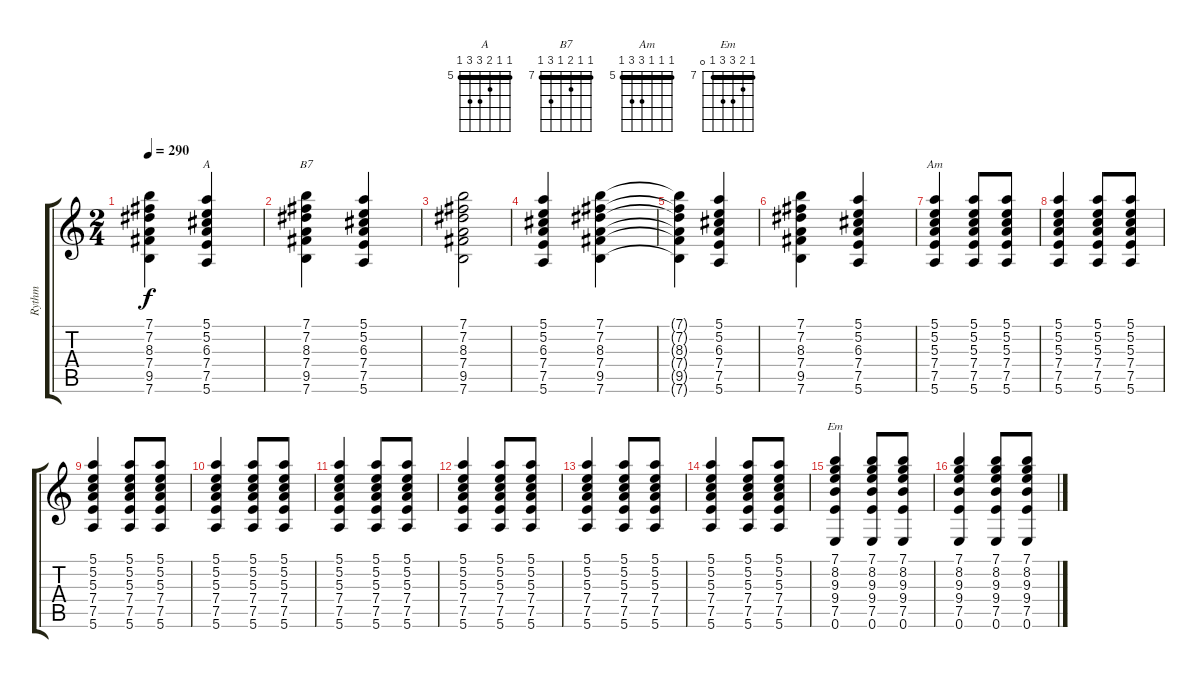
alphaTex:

\track ("Rythm" "Rythm") {instrument acousticguitarsteel}
\staff {score tabs}
\tuning (E4 B3 G3 D3 A2 E2) {hide}
\chord ("A" 5 5 6 7 7 5) {firstfret 5 barre 5}
\chord ("B7" 7 7 8 7 9 7) {firstfret 7 barre 7}
\chord ("Am" 5 5 5 7 7 5) {firstfret 5 barre 5}
\chord ("Em" 7 8 9 9 7 0) {firstfret 7 barre 7}
\ts (2 4)
\tempo 290
\clef g2
\ks c
(7.1{t} 7.2{t} 8.3{t} 7.4{t} 9.5{t} 7.6{t}).4{dy f} (5.1 5.2 6.3 7.4 7.5 5.6).4{ch "A"} |
(7.1 7.2 8.3 7.4 9.5 7.6).4{ch "B7"} (5.1 5.2 6.3 7.4 7.5 5.6).4 |
(7.1 7.2 8.3 7.4 9.5 7.6).2 |
(5.1 5.2 6.3 7.4 7.5 5.6).4 (7.1 7.2 8.3 7.4 9.5 7.6).4 |
(7.1{t} 7.2{t} 8.3{t} 7.4{t} 9.5{t} 7.6{t}).4 (5.1 5.2 6.3 7.4 7.5 5.6).4 |
(7.1 7.2 8.3 7.4 9.5 7.6).4 (5.1 5.2 6.3 7.4 7.5 5.6).4 |
(5.1 5.2 5.3 7.4 7.5 5.6).4{ch "Am"} (5.1 5.2 5.3 7.4 7.5 5.6).8 (5.1 5.2 5.3 7.4 7.5 5.6).8 |
(5.1 5.2 5.3 7.4 7.5 5.6).4 (5.1 5.2 5.3 7.4 7.5 5.6).8 (5.1 5.2 5.3 7.4 7.5 5.6).8 |
(5.1 5.2 5.3 7.4 7.5 5.6).4 (5.1 5.2 5.3 7.4 7.5 5.6).8 (5.1 5.2 5.3 7.4 7.5 5.6).8 |
(5.1 5.2 5.3 7.4 7.5 5.6).4 (5.1 5.2 5.3 7.4 7.5 5.6).8 (5.1 5.2 5.3 7.4 7.5 5.6).8 |
(5.1 5.2 5.3 7.4 7.5 5.6).4 (5.1 5.2 5.3 7.4 7.5 5.6).8 (5.1 5.2 5.3 7.4 7.5 5.6).8 |
(5.1 5.2 5.3 7.4 7.5 5.6).4 (5.1 5.2 5.3 7.4 7.5 5.6).8 (5.1 5.2 5.3 7.4 7.5 5.6).8 |
(5.1 5.2 5.3 7.4 7.5 5.6).4 (5.1 5.2 5.3 7.4 7.5 5.6).8 (5.1 5.2 5.3 7.4 7.5 5.6).8 |
(5.1 5.2 5.3 7.4 7.5 5.6).4 (5.1 5.2 5.3 7.4 7.5 5.6).8 (5.1 5.2 5.3 7.4 7.5 5.6).8 |
(7.1 8.2 9.3 9.4 7.5 0.6).4{ch "Em"} (7.1 8.2 9.3 9.4 7.5 0.6).8 (7.1 8.2 9.3 9.4 7.5 0.6).8 |
(7.1 8.2 9.3 9.4 7.5 0.6).4 (7.1 8.2 9.3 9.4 7.5 0.6).8 (7.1 8.2 9.3 9.4 7.5 0.6).8
